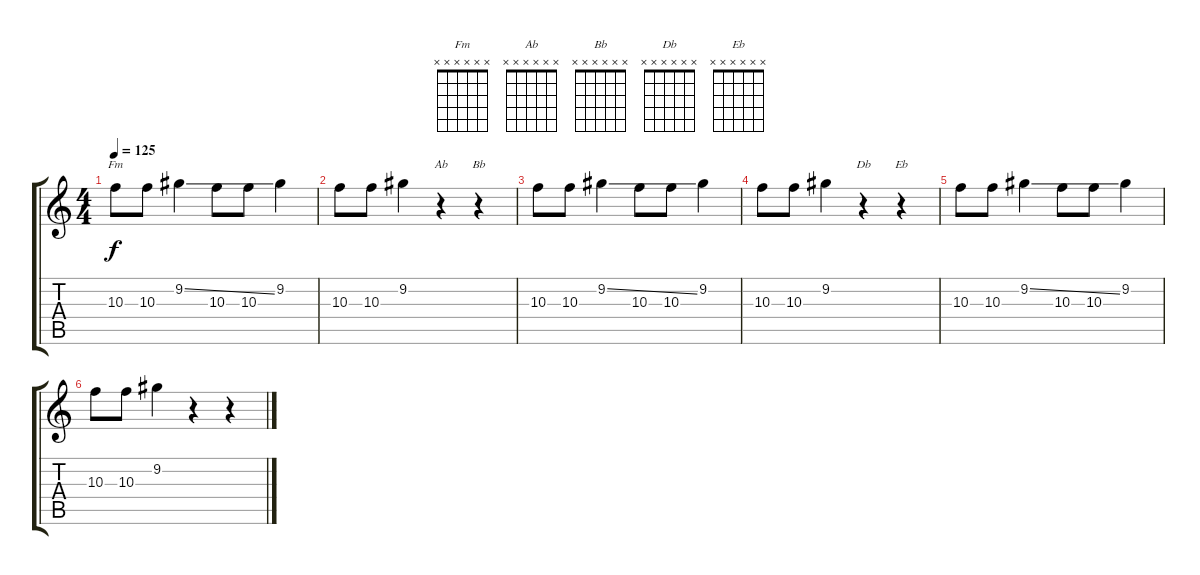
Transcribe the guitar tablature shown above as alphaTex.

\track "" {instrument overdrivenguitar}
\staff {score tabs}
\tuning (E4 B3 G3 D3 A2 E2) {hide}
\chord ("Fm" x x x x x x)
\chord ("Ab" x x x x x x)
\chord ("Bb" x x x x x x)
\chord ("Db" x x x x x x)
\chord ("Eb" x x x x x x)
\ts (4 4)
\tempo 125
\clef g2
\ks c
10.3.8{ch "Fm" dy f} 10.3.8 9.2{ss}.4 10.3.8 10.3.8 9.2.4 |
10.3.8 10.3.8 9.2.4 r.4{ch "Ab"} r.4{ch "Bb"} |
10.3.8 10.3.8 9.2{ss}.4 10.3.8 10.3.8 9.2.4 |
10.3.8 10.3.8 9.2.4 r.4{ch "Db"} r.4{ch "Eb"} |
10.3.8 10.3.8 9.2{ss}.4 10.3.8 10.3.8 9.2.4 |
10.3.8 10.3.8 9.2.4 r.4 r.4
